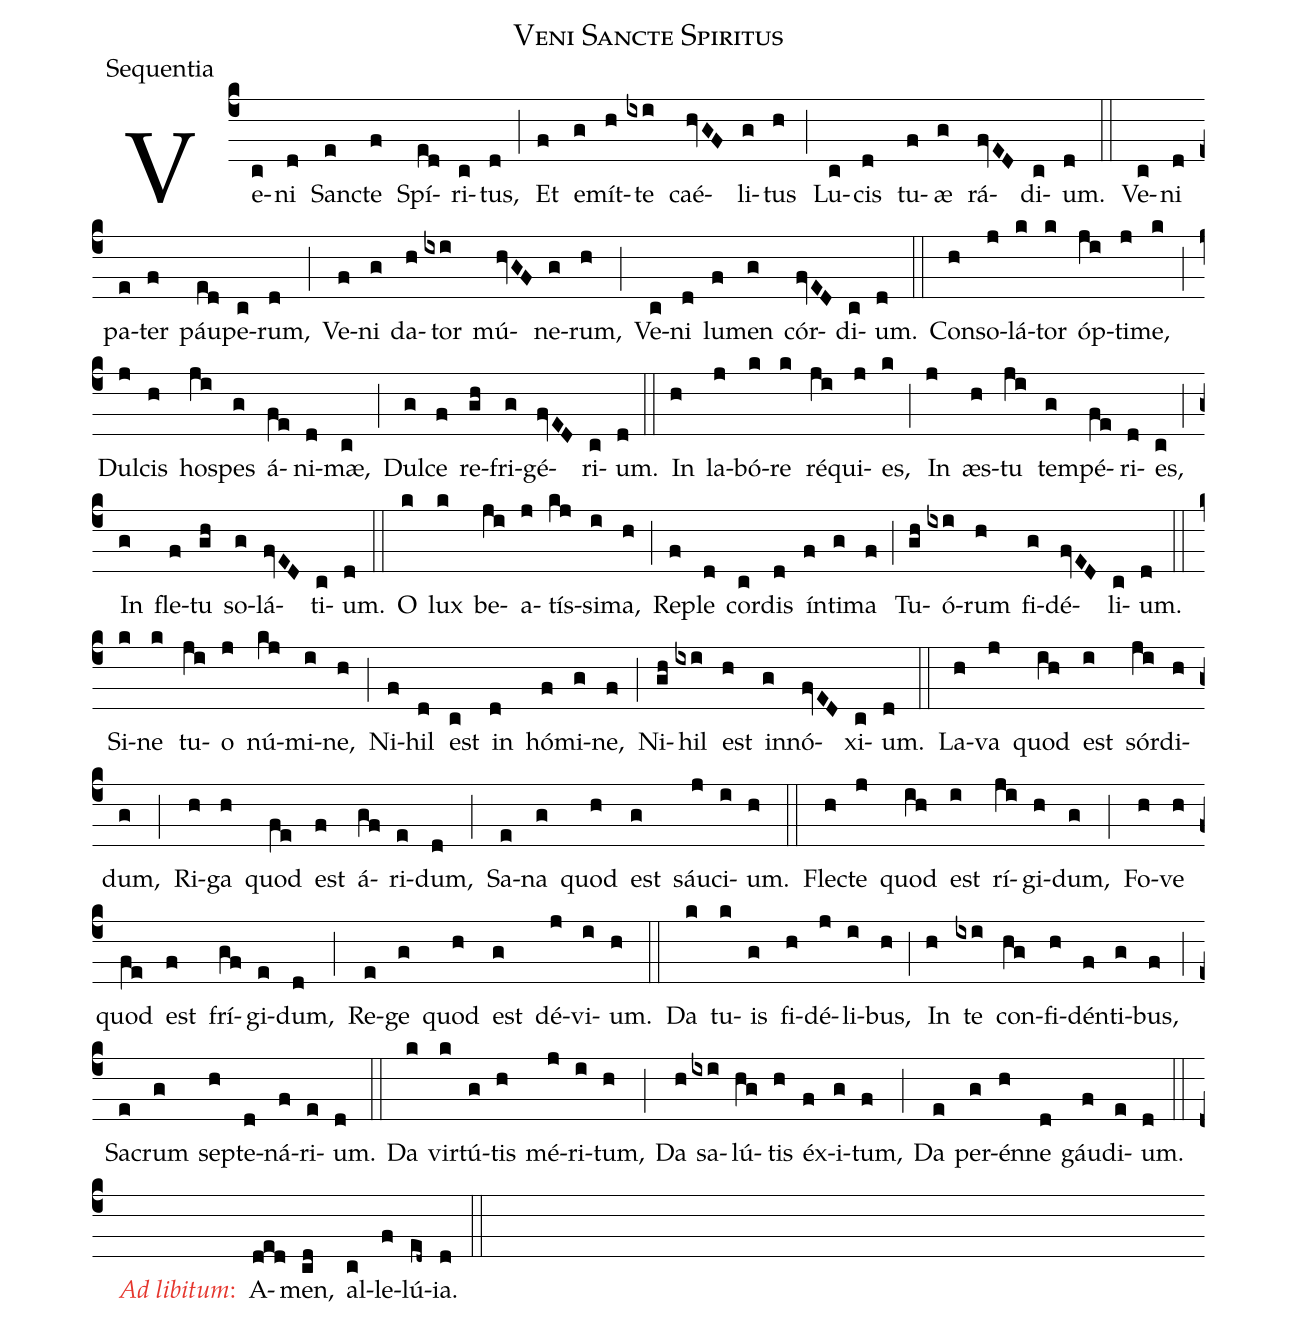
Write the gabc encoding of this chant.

name: Veni Sancte Spiritus;
office-part: Sequentia;
%%
(c4)

Ve(c)ni(d) San(e)cte(f) Spí(ed)ri(c)tus,(d) (;) Et(f) e(g)mít(h)te(ixi) caé(hvGF)li(g)tus(h) (;) Lu(c)cis(d) tu(f)<sp>ae</sp>(g) rá(fvED)di(c)um.(d)

(::)

Ve(c)ni(d) pa(e)ter(f) páu(ed)pe(c)rum,(d) (;) Ve(f)ni(g) da(h)tor(ixi) mú(hvGF)ne(g)rum,(h) (;) Ve(c)ni(d) lu(f)men(g) cór(fvED)di(c)um.(d)

(::)

Con(h)so(j)lá(k)tor(k) óp(ji)ti(j)me,(k) (;) Dul(j)cis(h) hos(ji)pes(g) á(fe)ni(d)m<sp>ae</sp>,(c) (;) Dul(g)ce(f) re(gh)fri(g)gé(fvED)ri(c)um.(d)

(::)

In(h) la(j)bó(k)re(k) ré(ji)qui(j)es,(k) (;) In(j) <sp>ae</sp>s(h)tu(ji) tem(g)pé(fe)ri(d)es,(c) (;) In(g) fle(f)tu(gh) so(g)lá(fvED)ti(c)um.(d)

(::)

O(k) lux(k) be(ji)a(j)tís(kj)si(i)ma,(h) (;) Re(f)ple(d) cor(c)dis(d) ín(f)ti(g)ma(f) (;) Tu(gh)ó(ixi)rum(h) fi(g)dé(fvED)li(c)um.(d)

(::)

Si(k)ne(k) tu(ji)o(j) nú(kj)mi(i)ne,(h) (;) Ni(f)hil(d) est(c) in(d) hó(f)mi(g)ne,(f) (;) Ni(gh)hil(ixi) est(h) in(g)nó(fvED)xi(c)um.(d)

(::)

La(h)va(j) quod(ih) est(i) sór(ji)di(h)dum,(g) (;) Ri(h)ga(h) quod(fe) est(f) á(gf)ri(e)dum,(d) (;) Sa(e)na(g) quod(h) est(g) sáu(j)ci(i)um.(h)

(::)

Flec(h)te(j) quod(ih) est(i) rí(ji)gi(h)dum,(g) (;) Fo(h)ve(h) quod(fe) est(f) frí(gf)gi(e)dum,(d) (;) Re(e)ge(g) quod(h) est(g) dé(j)vi(i)um.(h)

(::)

Da(k) tu(k)is(g) fi(h)dé(j)li(i)bus,(h) (;) In(h) te(ixi) con(hg)fi(h)dén(f)ti(g)bus,(f) (;) Sac(e)rum(g) sep(h)te(d)ná(f)ri(e)um.(d) (::) Da(k) vir(k)tú(g)tis(h) mé(j)ri(i)tum,(h) (;) Da(h) sa(ixi)lú(hg)tis(h) éx(f)i(g)tum,(f) (;) Da(e) per(g)én(h)ne(d) gáu(f)di(e)um.(d)

(::)

<nlba><c><i>Ad libitum</i>:</c>() A</nlba>(ded)men,(cd) al(c)le(f)lú(ed~)ia.(d)

(::)
